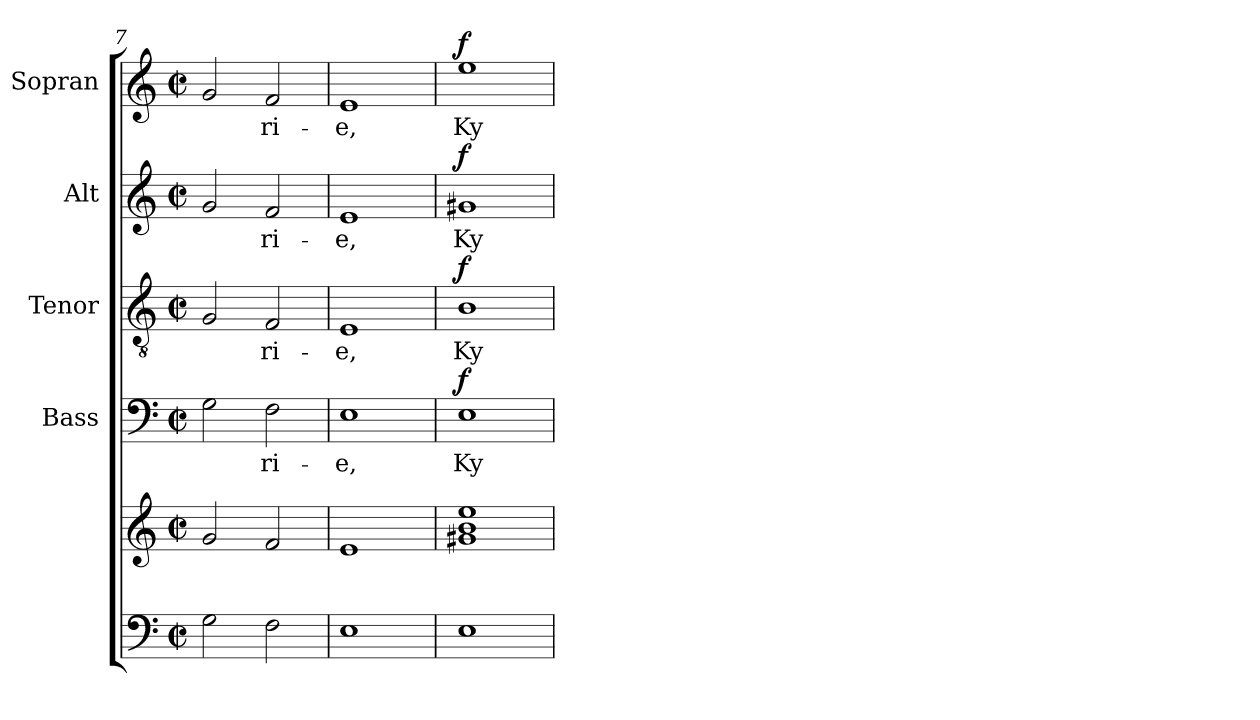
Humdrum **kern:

**kern	**kern	**kern	**text	**dynam	**kern	**text	**dynam	**kern	**text	**dynam	**kern	**text	**dynam
*part5	*part5	*part4	*part4	*part4	*part3	*part3	*part3	*part2	*part2	*part2	*part1	*part1	*part1
*staff6	*staff5	*staff4	*staff4	*staff4	*staff3	*staff3	*staff3	*staff2	*staff2	*staff2	*staff1	*staff1	*staff1
*	*	*I"Bass	*	*	*I"Tenor	*	*	*I"Alt	*	*	*I"Sopran	*	*
*	*	*I'B.	*	*	*I'T.	*	*	*I'A.	*	*	*I'S.	*	*
*clefF4	*clefG2	*clefF4	*	*	*clefGv2	*	*	*clefG2	*	*	*clefG2	*	*
*k[]	*k[]	*k[]	*	*	*k[]	*	*	*k[]	*	*	*k[]	*	*
*C:	*C:	*C:	*	*	*C:	*	*	*C:	*	*	*C:	*	*
*M2/2	*M2/2	*M2/2	*	*	*M2/2	*	*	*M2/2	*	*	*M2/2	*	*
*met(c|)	*met(c|)	*met(c|)	*	*	*met(c|)	*	*	*met(c|)	*	*	*met(c|)	*	*
=7	=7	=7	=7	=7	=7	=7	=7	=7	=7	=7	=7	=7	=7
2G\	2g/	2G\	.	.	2G/	.	.	2g/	.	.	2g/	.	.
!	!	!	!LO:LY:b	!	!	!LO:LY:b	!	!	!LO:LY:b	!	!	!LO:LY:b	!
2F\	2f/	2F\	-ri-	.	2F/	-ri-	.	2f/	-ri-	.	2f/	-ri-	.
=8	=8	=8	=8	=8	=8	=8	=8	=8	=8	=8	=8	=8	=8
!	!	!	!LO:LY:b	!	!	!LO:LY:b	!	!	!LO:LY:b	!	!	!LO:LY:b	!
1E	1e	1E	-e,	.	1E	-e,	.	1e	-e,	.	1e	-e,	.
!!LO:LB:g=z
=9	=9	=9	=9	=9	=9	=9	=9	=9	=9	=9	=9	=9	=9
!	!	!	!LO:LY:b	!LO:DY:a	!	!LO:LY:b	!LO:DY:a	!	!LO:LY:b	!LO:DY:a	!	!LO:LY:b	!LO:DY:a
1E	1g#X 1b 1ee	1E	Ky-	f	1B	Ky-	f	1g#X	Ky-	f	1ee	Ky-	f
=	=	=	=	=	=	=	=	=	=	=	=	=	=
*-	*-	*-	*-	*-	*-	*-	*-	*-	*-	*-	*-	*-	*-
